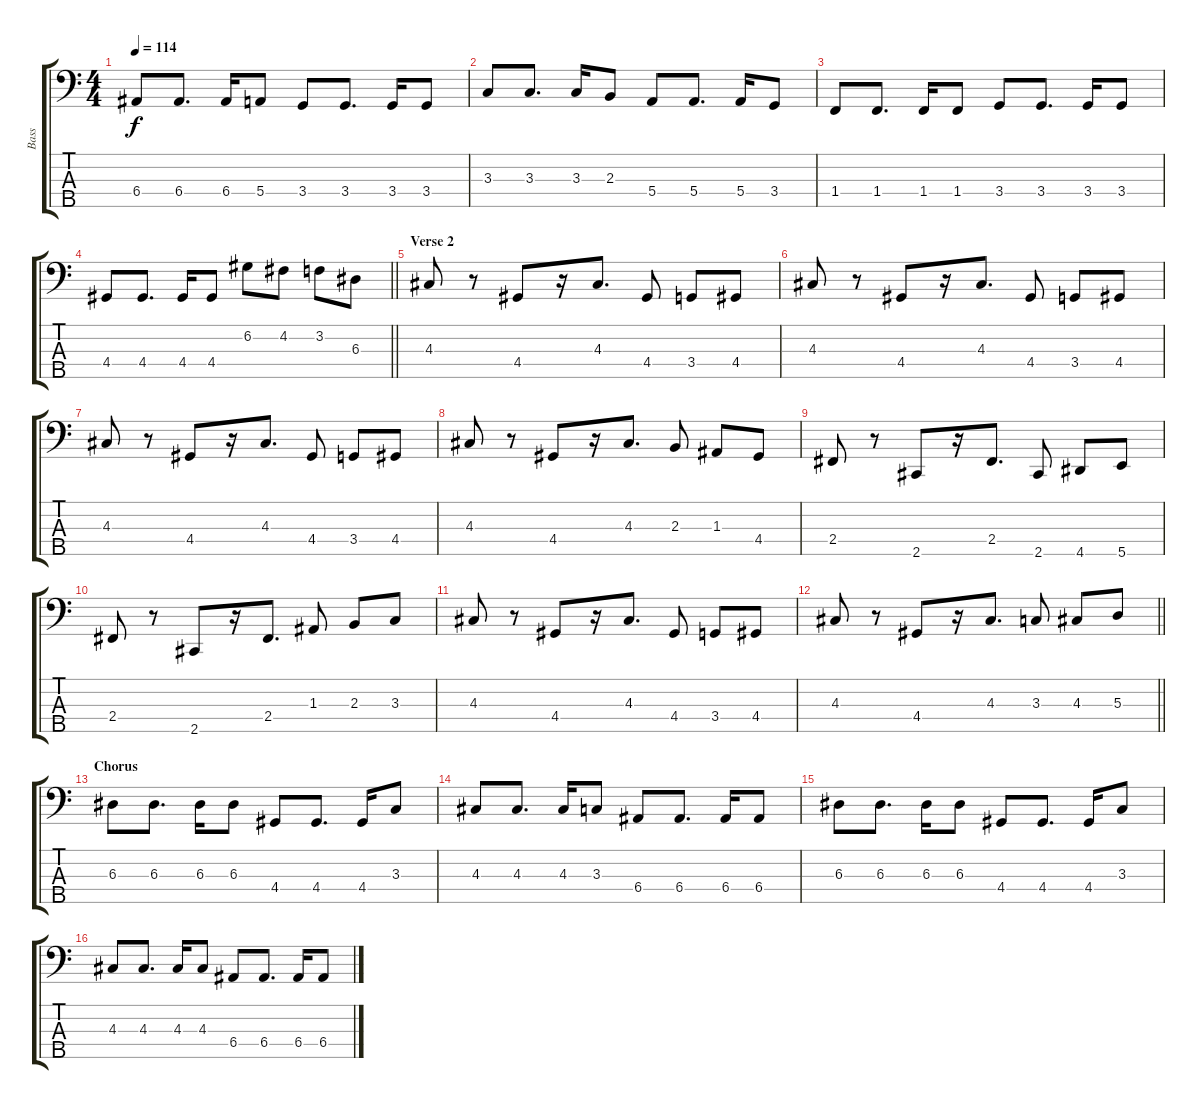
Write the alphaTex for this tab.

\track ("Bass" "Bass") {instrument electricbassfinger}
\staff {score tabs}
\tuning (G2 D2 A1 E1 B0) {hide}
\ts (4 4)
\tempo 114
\clef f4
\ks c
6.4.8{dy f} 6.4.8{d} 6.4.16 5.4.8 3.4.8 3.4.8{d} 3.4.16 3.4.8 |
3.3.8 3.3.8{d} 3.3.16 2.3.8 5.4.8 5.4.8{d} 5.4.16 3.4.8 |
1.4.8 1.4.8{d} 1.4.16 1.4.8 3.4.8 3.4.8{d} 3.4.16 3.4.8 |
\barLineRight lightlight
4.4.8 4.4.8{d} 4.4.16 4.4.8 6.2.8 4.2.8 3.2.8 6.3.8 |
\section ("" "Verse 2")
4.3.8 r.8 4.4.8 r.16 4.3.8{d} 4.4.8 3.4.8 4.4.8 |
4.3.8 r.8 4.4.8 r.16 4.3.8{d} 4.4.8 3.4.8 4.4.8 |
4.3.8 r.8 4.4.8 r.16 4.3.8{d} 4.4.8 3.4.8 4.4.8 |
4.3.8 r.8 4.4.8 r.16 4.3.8{d} 2.3.8 1.3.8 4.4.8 |
2.4.8 r.8 2.5.8 r.16 2.4.8{d} 2.5.8 4.5.8 5.5.8 |
2.4.8 r.8 2.5.8 r.16 2.4.8{d} 1.3.8 2.3.8 3.3.8 |
4.3.8 r.8 4.4.8 r.16 4.3.8{d} 4.4.8 3.4.8 4.4.8 |
\barLineRight lightlight
4.3.8 r.8 4.4.8 r.16 4.3.8{d} 3.3.8 4.3.8 5.3.8 |
\section ("" "Chorus")
6.3.8 6.3.8{d} 6.3.16 6.3.8 4.4.8 4.4.8{d} 4.4.16 3.3.8 |
4.3.8 4.3.8{d} 4.3.16 3.3.8 6.4.8 6.4.8{d} 6.4.16 6.4.8 |
6.3.8 6.3.8{d} 6.3.16 6.3.8 4.4.8 4.4.8{d} 4.4.16 3.3.8 |
4.3.8 4.3.8{d} 4.3.16 4.3.8 6.4.8 6.4.8{d} 6.4.16 6.4.8
